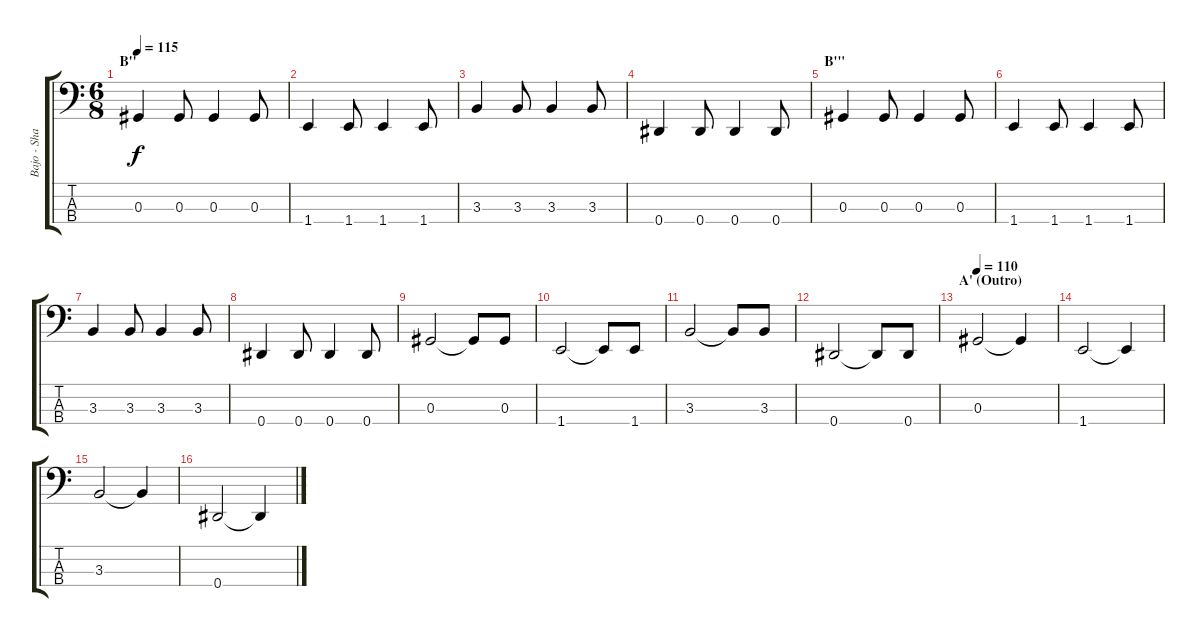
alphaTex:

\track ("Bajo - Shavo Odadjian" "Bajo - Sha") {instrument electricbasspick}
\staff {score tabs}
\tuning (Gb2 Db2 Ab1 Eb1) {hide}
\ts (6 8)
\section ("" "B''")
\tempo 115
\clef f4
\ks c
0.3.4{dy f} 0.3.8 0.3.4 0.3.8 |
1.4.4 1.4.8 1.4.4 1.4.8 |
3.3.4 3.3.8 3.3.4 3.3.8 |
0.4.4 0.4.8 0.4.4 0.4.8 |
\section ("" "B'''")
0.3.4 0.3.8 0.3.4 0.3.8 |
1.4.4 1.4.8 1.4.4 1.4.8 |
3.3.4 3.3.8 3.3.4 3.3.8 |
0.4.4 0.4.8 0.4.4 0.4.8 |
0.3.2 0.3{t}.8 0.3.8 |
1.4.2 1.4{t}.8 1.4.8 |
3.3.2 3.3{t}.8 3.3.8 |
0.4.2 0.4{t}.8 0.4.8 |
\section ("" "A' (Outro)")
\tempo 105
\tempo 110
0.3.2 0.3{t}.4 |
1.4.2 1.4{t}.4 |
3.3.2 3.3{t}.4 |
0.4.2 0.4{t}.4
